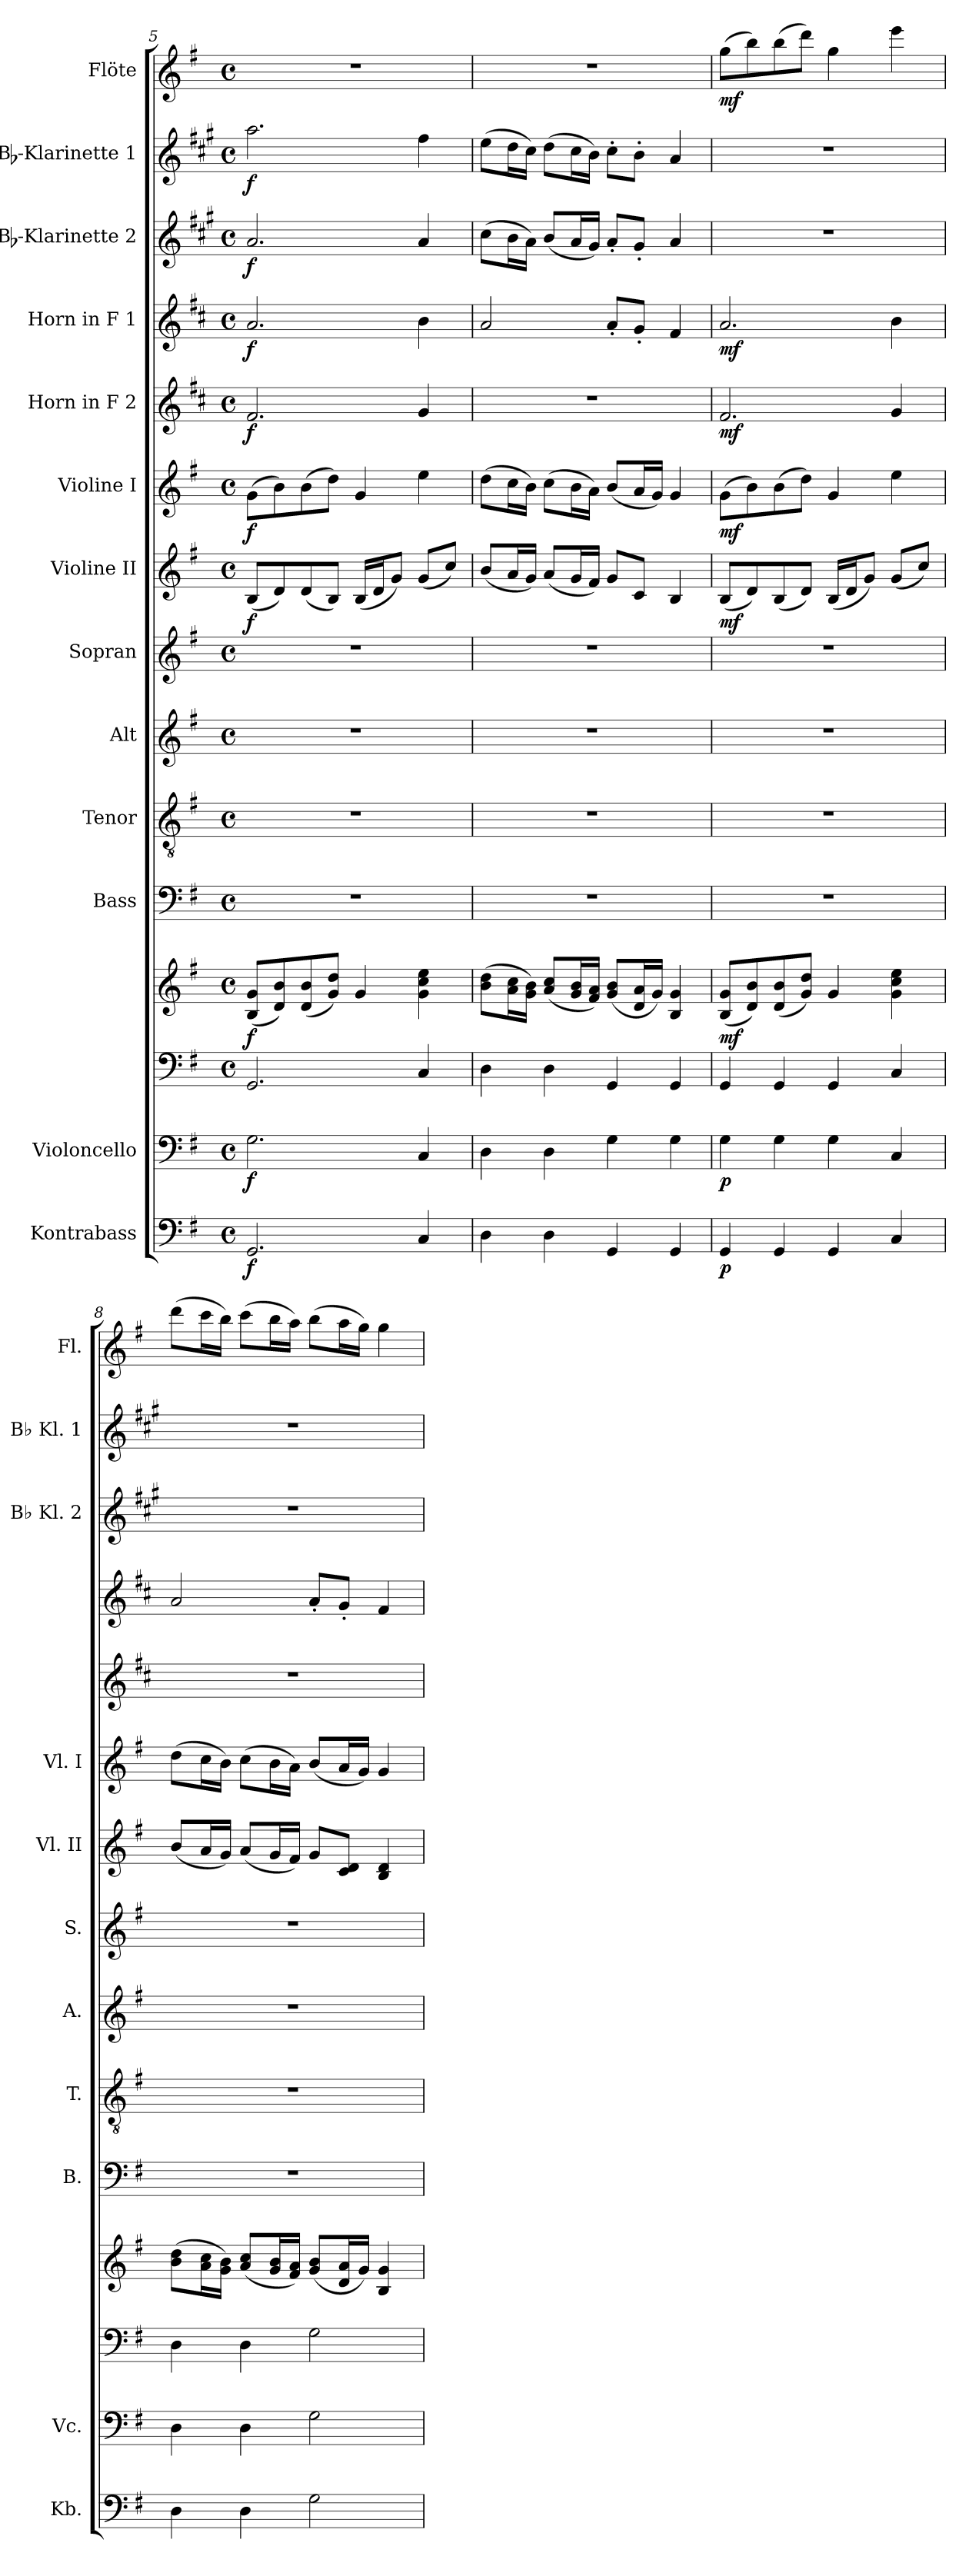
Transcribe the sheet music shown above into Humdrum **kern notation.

**kern	**dynam	**kern	**dynam	**kern	**kern	**dynam	**kern	**kern	**kern	**kern	**kern	**dynam	**kern	**dynam	**kern	**dynam	**kern	**dynam	**kern	**dynam	**kern	**dynam	**kern	**dynam
*part14	*part14	*part13	*part13	*part12	*part12	*part12	*part11	*part10	*part9	*part8	*part7	*part7	*part6	*part6	*part5	*part5	*part4	*part4	*part3	*part3	*part2	*part2	*part1	*part1
*staff15	*staff15	*staff14	*staff14	*staff13	*staff12	*staff12/13	*staff11	*staff10	*staff9	*staff8	*staff7	*staff7	*staff6	*staff6	*staff5	*staff5	*staff4	*staff4	*staff3	*staff3	*staff2	*staff2	*staff1	*staff1
*I"Kontrabass	*	*I"Violoncello	*	*	*	*	*I"Bass	*I"Tenor	*I"Alt	*I"Sopran	*I"Violine II	*	*I"Violine I	*	*I"Horn in F 2	*	*I"Horn in F 1	*	*I"Bb-Klarinette 2	*	*I"Bb-Klarinette 1	*	*I"Flöte	*
*I'Kb.	*	*I'Vc.	*	*	*	*	*I'B.	*I'T.	*I'A.	*I'S.	*I'Vl. II	*	*I'Vl. I	*	*	*	*	*	*I'Bb Kl. 2	*	*I'Bb Kl. 1	*	*I'Fl.	*
!!LO:PB:g=z
*clefF4	*	*clefF4	*	*clefF4	*clefG2	*	*clefF4	*clefGv2	*clefG2	*clefG2	*clefG2	*	*clefG2	*	*clefG2	*	*clefG2	*	*clefG2	*	*clefG2	*	*clefG2	*
*ITrd7c12	*	*	*	*	*	*	*	*	*	*	*	*	*	*	*ITrd4c7	*	*ITrd4c7	*	*ITrd1c2	*	*ITrd1c2	*	*	*
*k[f#]	*	*k[f#]	*	*k[f#]	*k[f#]	*	*k[f#]	*k[f#]	*k[f#]	*k[f#]	*k[f#]	*	*k[f#]	*	*k[f#]	*	*k[f#]	*	*k[f#]	*	*k[f#]	*	*k[f#]	*
*G:	*	*G:	*	*G:	*G:	*	*G:	*G:	*G:	*G:	*G:	*	*G:	*	*G:	*	*G:	*	*G:	*	*G:	*	*G:	*
*M4/4	*	*M4/4	*	*M4/4	*M4/4	*	*M4/4	*M4/4	*M4/4	*M4/4	*M4/4	*	*M4/4	*	*M4/4	*	*M4/4	*	*M4/4	*	*M4/4	*	*M4/4	*
*met(c)	*	*met(c)	*	*met(c)	*met(c)	*	*met(c)	*met(c)	*met(c)	*met(c)	*met(c)	*	*met(c)	*	*met(c)	*	*met(c)	*	*met(c)	*	*met(c)	*	*met(c)	*
=5	=5	=5	=5	=5	=5	=5	=5	=5	=5	=5	=5	=5	=5	=5	=5	=5	=5	=5	=5	=5	=5	=5	=5	=5
!	!LO:DY:b	!	!LO:DY:b	!	!	!LO:DY:b	!	!	!	!	!	!LO:DY:b	!	!LO:DY:b	!	!LO:DY:b	!	!LO:DY:b	!	!LO:DY:b	!	!LO:DY:b	!	!
2.GGG/	f	2.G\	f	2.GG/	(<8B/ 8g/L	f	1r	1r	1r	1r	(<8B/L	f	(>8g\L	f	2.B/	f	2.d/	f	2.g/	f	2.gg\	f	1r	.
.	.	.	.	.	8d/ 8b/)	.	.	.	.	.	8d/)	.	8b\)	.	.	.	.	.	.	.	.	.	.	.
.	.	.	.	.	(<8d/ 8b/	.	.	.	.	.	(<8d/	.	(>8b\	.	.	.	.	.	.	.	.	.	.	.
.	.	.	.	.	8g/ 8dd/J)	.	.	.	.	.	8B/J)	.	8dd\J)	.	.	.	.	.	.	.	.	.	.	.
.	.	.	.	.	4g/	.	.	.	.	.	(<16B/LL	.	4g/	.	.	.	.	.	.	.	.	.	.	.
.	.	.	.	.	.	.	.	.	.	.	16d/J	.	.	.	.	.	.	.	.	.	.	.	.	.
.	.	.	.	.	.	.	.	.	.	.	8g/J)	.	.	.	.	.	.	.	.	.	.	.	.	.
4CC/	.	4C/	.	4C/	4g\ 4cc\ 4ee\	.	.	.	.	.	(<8g/L	.	4ee\	.	4c/	.	4e\	.	4g/	.	4ee\	.	.	.
.	.	.	.	.	.	.	.	.	.	.	8cc/J)	.	.	.	.	.	.	.	.	.	.	.	.	.
=6	=6	=6	=6	=6	=6	=6	=6	=6	=6	=6	=6	=6	=6	=6	=6	=6	=6	=6	=6	=6	=6	=6	=6	=6
4DD\	.	4D\	.	4D\	(>8b\ 8dd\L	.	1r	1r	1r	1r	(<8b/L	.	(>8dd\L	.	1r	.	2d/	.	(>8b\L	.	(>8dd\L	.	1r	.
.	.	.	.	.	16a\ 16cc\L	.	.	.	.	.	16a/L	.	16cc\L	.	.	.	.	.	16a\L	.	16cc\L	.	.	.
.	.	.	.	.	16g\ 16b\JJ)	.	.	.	.	.	16g/JJ)	.	16b\JJ)	.	.	.	.	.	16g\JJ)	.	16b\JJ)	.	.	.
4DD\	.	4D\	.	4D\	(<8a/ 8cc/L	.	.	.	.	.	(<8a/L	.	(>8cc\L	.	.	.	.	.	(<8a/L	.	(>8cc\L	.	.	.
.	.	.	.	.	16g/ 16b/L	.	.	.	.	.	16g/L	.	16b\L	.	.	.	.	.	16g/L	.	16b\L	.	.	.
.	.	.	.	.	16f#/ 16a/JJ)	.	.	.	.	.	16f#/JJ)	.	16a\JJ)	.	.	.	.	.	16f#/JJ)	.	16a\JJ)	.	.	.
4GGG/	.	4G\	.	4GG/	(<8g/ 8b/L	.	.	.	.	.	8g/L	.	(<8b/L	.	.	.	8d'</L	.	8g'</L	.	8b'>\L	.	.	.
.	.	.	.	.	16d/ 16a/L	.	.	.	.	.	8c/J	.	16a/L	.	.	.	8c'</J	.	8f#'</J	.	8a'>\J	.	.	.
.	.	.	.	.	16g/JJ)	.	.	.	.	.	.	.	16g/JJ)	.	.	.	.	.	.	.	.	.	.	.
4GGG/	.	4G\	.	4GG/	4B/ 4g/	.	.	.	.	.	4B/	.	4g/	.	.	.	4B/	.	4g/	.	4g/	.	.	.
=7	=7	=7	=7	=7	=7	=7	=7	=7	=7	=7	=7	=7	=7	=7	=7	=7	=7	=7	=7	=7	=7	=7	=7	=7
!	!LO:DY:b	!	!LO:DY:b	!	!	!LO:DY:b	!	!	!	!	!	!LO:DY:b	!	!LO:DY:b	!	!LO:DY:b	!	!LO:DY:b	!	!	!	!	!	!LO:DY:b
4GGG/	p	4G\	p	4GG/	(<8B/ 8g/L	mf	1r	1r	1r	1r	(<8B/L	mf	(>8g\L	mf	2.B/	mf	2.d/	mf	1r	.	1r	.	(>8gg\L	mf
.	.	.	.	.	8d/ 8b/)	.	.	.	.	.	8d/)	.	8b\)	.	.	.	.	.	.	.	.	.	8bb\)	.
4GGG/	.	4G\	.	4GG/	(<8d/ 8b/	.	.	.	.	.	(<8B/	.	(>8b\	.	.	.	.	.	.	.	.	.	(>8bb\	.
.	.	.	.	.	8g/ 8dd/J)	.	.	.	.	.	8d/J)	.	8dd\J)	.	.	.	.	.	.	.	.	.	8ddd\J)	.
4GGG/	.	4G\	.	4GG/	4g/	.	.	.	.	.	(<16B/LL	.	4g/	.	.	.	.	.	.	.	.	.	4gg\	.
.	.	.	.	.	.	.	.	.	.	.	16d/J	.	.	.	.	.	.	.	.	.	.	.	.	.
.	.	.	.	.	.	.	.	.	.	.	8g/J)	.	.	.	.	.	.	.	.	.	.	.	.	.
4CC/	.	4C/	.	4C/	4g\ 4cc\ 4ee\	.	.	.	.	.	(<8g/L	.	4ee\	.	4c/	.	4e\	.	.	.	.	.	4eee\	.
.	.	.	.	.	.	.	.	.	.	.	8cc/J)	.	.	.	.	.	.	.	.	.	.	.	.	.
=8	=8	=8	=8	=8	=8	=8	=8	=8	=8	=8	=8	=8	=8	=8	=8	=8	=8	=8	=8	=8	=8	=8	=8	=8
4DD\	.	4D\	.	4D\	(>8b\ 8dd\L	.	1r	1r	1r	1r	(<8b/L	.	(>8dd\L	.	1r	.	2d/	.	1r	.	1r	.	(>8ddd\L	.
.	.	.	.	.	16a\ 16cc\L	.	.	.	.	.	16a/L	.	16cc\L	.	.	.	.	.	.	.	.	.	16ccc\L	.
.	.	.	.	.	16g\ 16b\JJ)	.	.	.	.	.	16g/JJ)	.	16b\JJ)	.	.	.	.	.	.	.	.	.	16bb\JJ)	.
4DD\	.	4D\	.	4D\	(<8a/ 8cc/L	.	.	.	.	.	(<8a/L	.	(>8cc\L	.	.	.	.	.	.	.	.	.	(>8ccc\L	.
.	.	.	.	.	16g/ 16b/L	.	.	.	.	.	16g/L	.	16b\L	.	.	.	.	.	.	.	.	.	16bb\L	.
.	.	.	.	.	16f#/ 16a/JJ)	.	.	.	.	.	16f#/JJ)	.	16a\JJ)	.	.	.	.	.	.	.	.	.	16aa\JJ)	.
2GG\	.	2G\	.	2G\	(<8g/ 8b/L	.	.	.	.	.	8g/L	.	(<8b/L	.	.	.	8d'</L	.	.	.	.	.	(>8bb\L	.
.	.	.	.	.	16d/ 16a/L	.	.	.	.	.	8c/ 8d/J	.	16a/L	.	.	.	8c'</J	.	.	.	.	.	16aa\L	.
.	.	.	.	.	16g/JJ)	.	.	.	.	.	.	.	16g/JJ)	.	.	.	.	.	.	.	.	.	16gg\JJ)	.
.	.	.	.	.	4B/ 4g/	.	.	.	.	.	4B/ 4d/	.	4g/	.	.	.	4B/	.	.	.	.	.	4gg\	.
=	=	=	=	=	=	=	=	=	=	=	=	=	=	=	=	=	=	=	=	=	=	=	=	=
*-	*-	*-	*-	*-	*-	*-	*-	*-	*-	*-	*-	*-	*-	*-	*-	*-	*-	*-	*-	*-	*-	*-	*-	*-
